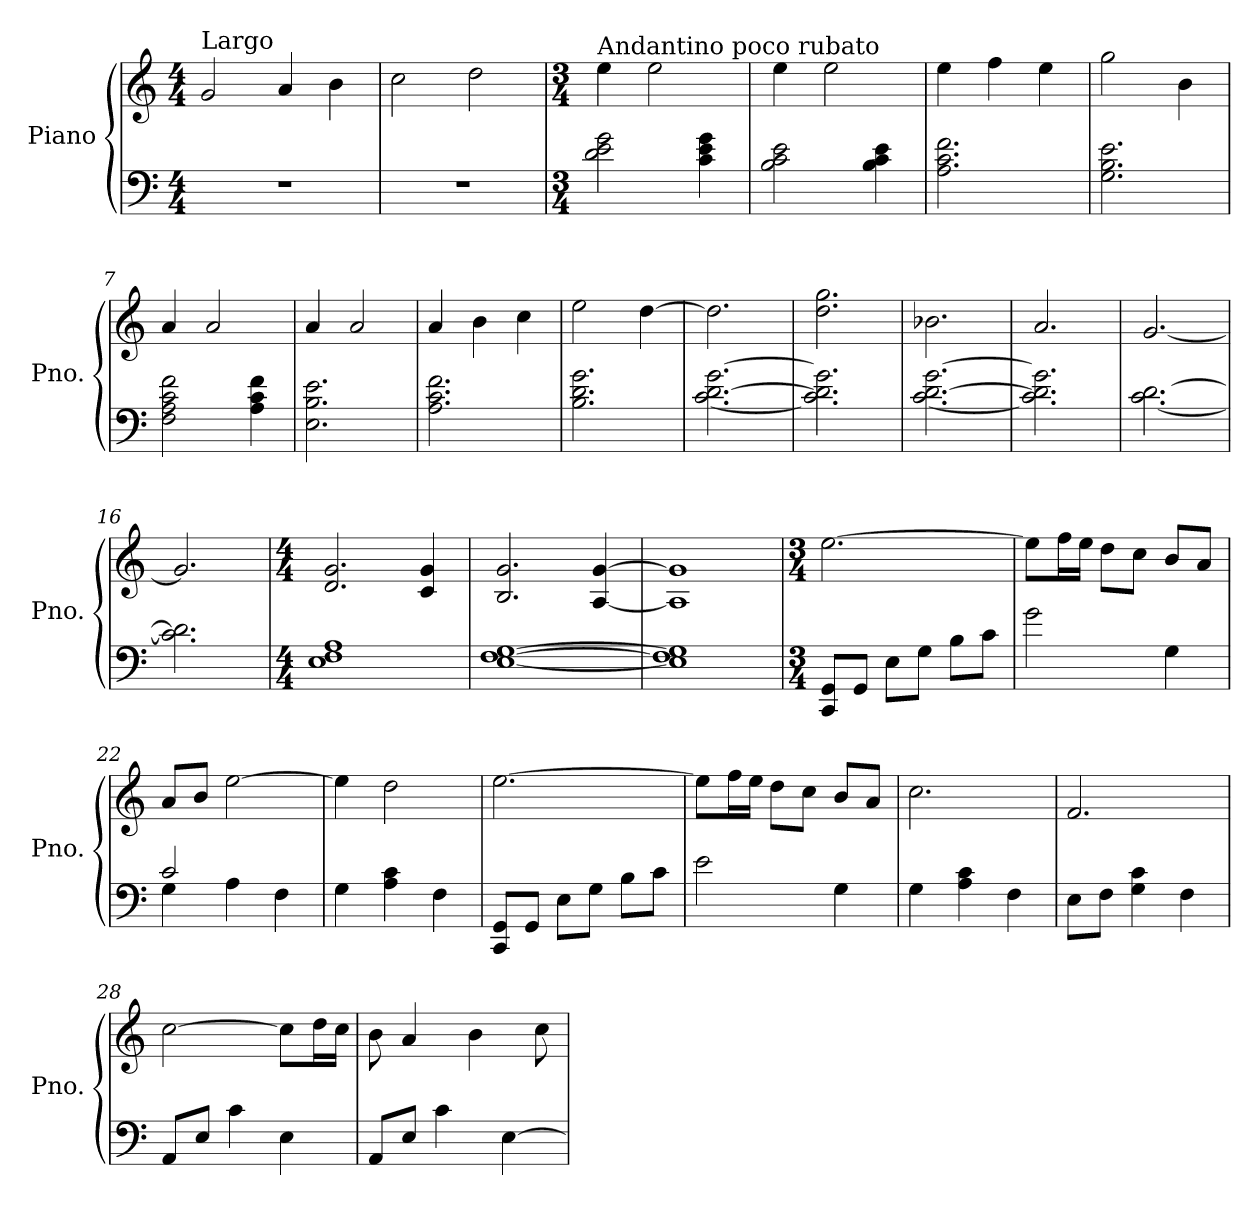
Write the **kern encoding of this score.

**kern	**kern
*part1	*part1
*staff2	*staff1
*I"Piano	*
*I'Pno.	*
*clefF4	*clefG2
*k[]	*k[]
*C:	*C:
*M4/4	*M4/4
*MM64	*MM64
=1	=1
!	!LO:TX:a:t=Largo
1r	2g/
.	4a/
.	4b\
=2	=2
1r	2cc\
.	2dd\
=3	=3
*M3/4	*M3/4
*	*MM86
!	!LO:TX:a:t=Andantino poco rubato
2d\ 2e\ 2g\	4ee\
.	2ee\
4c\ 4e\ 4g\	.
=4	=4
2B\ 2c\ 2e\	4ee\
.	2ee\
4B\ 4c\ 4e\	.
=5	=5
2.A\ 2.c\ 2.f\	4ee\
.	4ff\
.	4ee\
=6	=6
2.G\ 2.B\ 2.e\	2gg\
.	4b\
=7	=7
2F\ 2A\ 2c\ 2f\	4a/
.	2a/
4A\ 4c\ 4f\	.
=8	=8
2.E\ 2.B\ 2.e\	4a/
.	2a/
=9	=9
2.A\ 2.c\ 2.f\	4a/
.	4b\
.	4cc\
=10	=10
2.B\ 2.d\ 2.g\	2ee\
.	[4dd\
=11	=11
*	*MM83
[2.c\ [2.d\ [2.g\	2.dd\]
!!LO:LB:g=z
=12	=12
2.c\] 2.d\] 2.g\]	2.dd\ 2.gg\
=13	=13
[2.c\ [2.d\ [2.g\	2.b-X\
=14	=14
2.c\] 2.d\] 2.g\]	2.a/
=15	=15
[2.c\ [2.d\	[2.g/
=16	=16
2.c\] 2.d\]	2.g/]
=17	=17
*M4/4	*M4/4
*	*MM68
1E 1F 1A	2.d/ 2.g/
.	4c/ 4g/
=18	=18
[1E [1F [1G	2.B/ 2.g/
.	[4A/ [4g/
=19	=19
1E] 1F] 1G]	1A] 1g]
=20	=20
*M3/4	*M3/4
8CC/ 8GG/L	[2.ee\
8GG/J	.
8E\L	.
8G\J	.
8B\L	.
8c\J	.
!!LO:LB:g=z
=21	=21
2g\	8ee\L]
.	16ff\L
.	16ee\JJ
.	8dd\L
.	8cc\J
4G\	8b/L
.	8a/J
=22	=22
*^	*
4G\	2c/	8a/L
.	.	8b/J
4A\	.	[2ee\
4F\	4ryy	.
*v	*v	*
=23	=23
4G\	4ee\]
4A\ 4c\	2dd\
4F\	.
=24	=24
8CC/ 8GG/L	[2.ee\
8GG/J	.
8E\L	.
8G\J	.
8B\L	.
8c\J	.
=25	=25
2e\	8ee\L]
.	16ff\L
.	16ee\JJ
.	8dd\L
.	8cc\J
4G\	8b/L
.	8a/J
=26	=26
4G\	2.cc\
4A\ 4c\	.
4F\	.
=27	=27
8E\L	2.f/
8F\J	.
4G\ 4c\	.
4F\	.
!!LO:LB:g=z
=28	=28
8AA/L	[2cc\
8E/J	.
4c\	.
4E\	8cc\L]
.	16dd\L
.	16cc\JJ
=29	=29
8AA/L	8b\
8E/J	4a/
4c\	.
.	4b\
[4E\	.
.	8cc\
=	=
*-	*-
